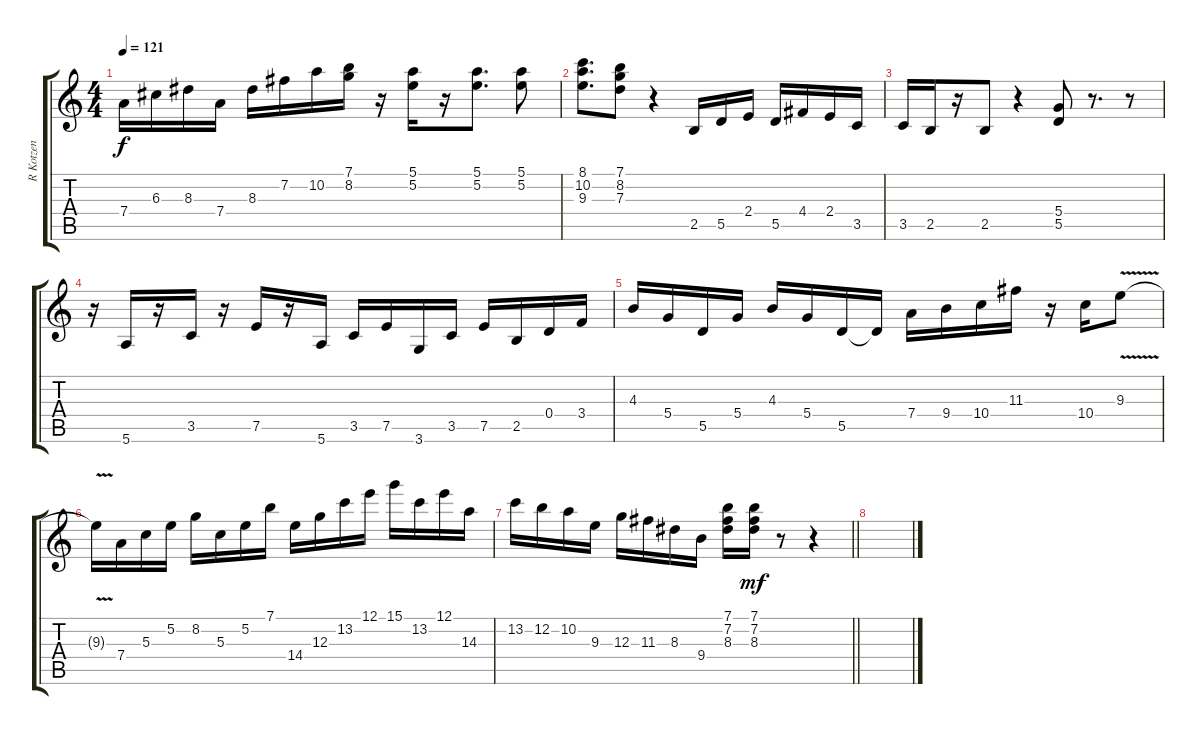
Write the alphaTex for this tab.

\track ("R Kotzen" "R Kotzen") {instrument overdrivenguitar}
\staff {score tabs}
\tuning (E4 B3 G3 D3 A2 E2) {hide}
\ts (4 4)
\tempo 121
\clef g2
\ks c
7.4.16{dy f} 6.3.16 8.3.16 7.4.16 8.3.16 7.2.16 10.2.16 (7.1 8.2).16 r.16 (5.1 5.2).16 r.16 (5.1 5.2).8{d} (5.1 5.2).8 |
(8.1 10.2 9.3).8{d} (7.1 8.2 7.3).8 r.4 2.5.16 5.5.16 2.4.16 5.5.16 4.4.16 2.4.16 3.5.16 |
3.5.16 2.5.16 r.16 2.5.8 r.4 (5.4 5.5).8 r.8{d} r.8 |
r.16 5.6.16 r.16 3.5.16 r.16 7.5.16 r.16 5.6.16 3.5.16 7.5.16 3.6.16 3.5.16 7.5.16 2.5.16 0.4.16 3.4.16 |
4.3.16 5.4.16 5.5.16 5.4.16 4.3.16 5.4.16 5.5.16 5.5{t}.16 7.4.16 9.4.16 10.4.16 11.3.16 r.16 10.4.16 9.3{v}.8 |
9.3{t}.16 7.4.16 5.3.16 5.2.16 8.2.16 5.3.16 5.2.16 7.1.16 14.4.16 12.3.16 13.2.16 12.1.16 15.1.16 13.2.16 12.1.16 14.3.16 |
\barLineRight lightlight
13.2.16 12.2.16 10.2.16 9.3.16 12.3.16 11.3.16 8.3.16 9.4.16 (7.1 7.2 8.3).16 (7.1 7.2 8.3).16{dy mf} r.8 r.4 |
\section ("" "")
